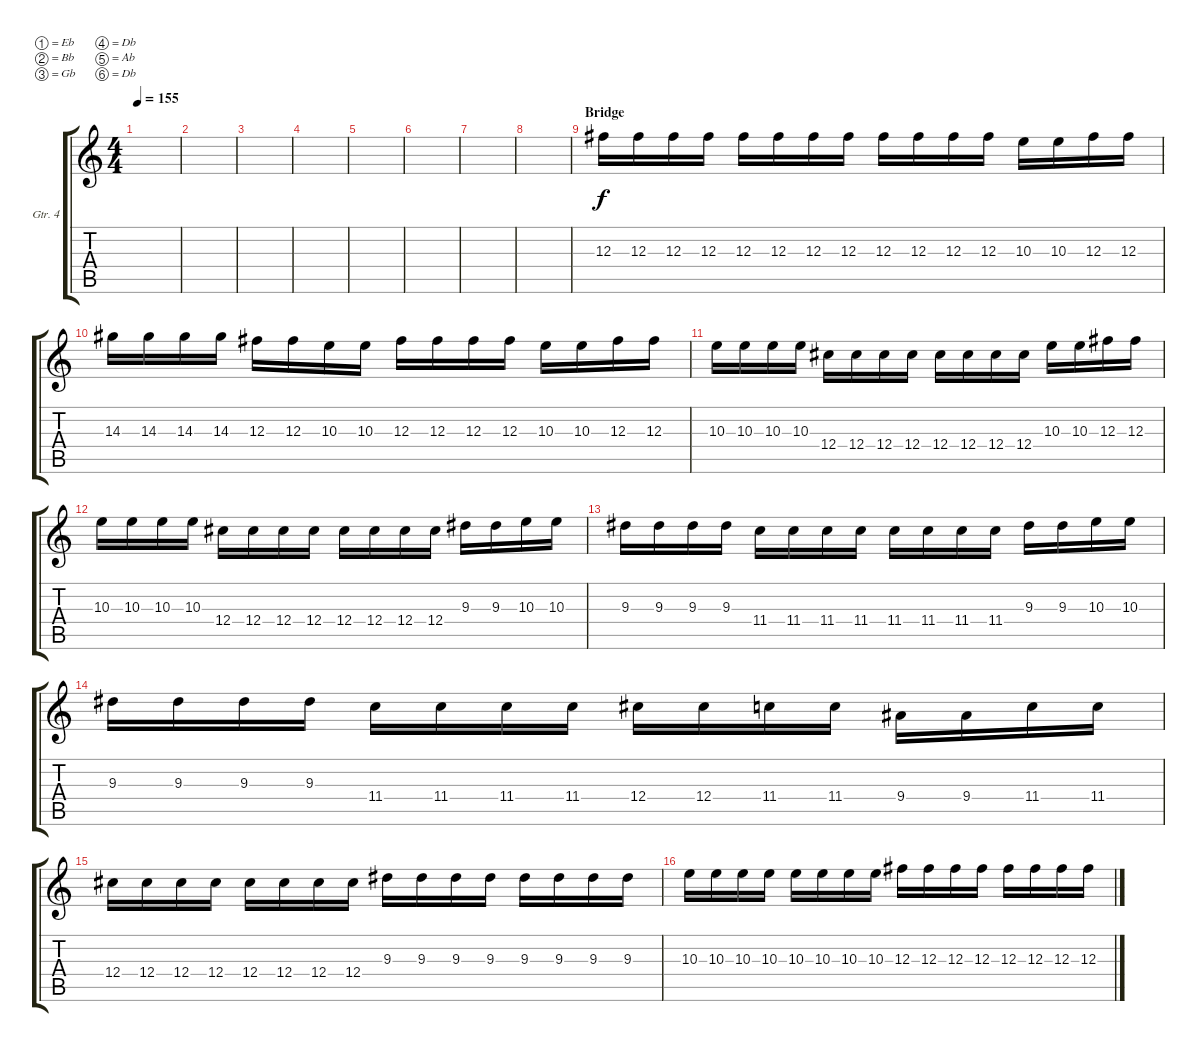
\defaultSystemsLayout 4
\bracketExtendMode groupsimilarinstruments
\firstSystemTrackNameOrientation horizontal
\otherSystemsTrackNameOrientation horizontal
\track ("Electric Guitar" "Gtr. 4") {instrument electricguitarclean}
\staff {score tabs}
\tuning (Eb4 Bb3 Gb3 Db3 Ab2 Db2)
\ts (4 4)
\tempo 155
\clef g2
\ks c
|
|
|
|
|
|
|
|
\section ("" "Bridge")
12.3.16 12.3.16 12.3.16 12.3.16 12.3.16 12.3.16 12.3.16 12.3.16 12.3.16 12.3.16 12.3.16 12.3.16 10.3.16 10.3.16 12.3.16 12.3.16 |
14.3.16 14.3.16 14.3.16 14.3.16 12.3.16 12.3.16 10.3.16 10.3.16 12.3.16 12.3.16 12.3.16 12.3.16 10.3.16 10.3.16 12.3.16 12.3.16 |
10.3.16 10.3.16 10.3.16 10.3.16 12.4.16 12.4.16 12.4.16 12.4.16 12.4.16 12.4.16 12.4.16 12.4.16 10.3.16 10.3.16 12.3.16 12.3.16 |
10.3.16 10.3.16 10.3.16 10.3.16 12.4.16 12.4.16 12.4.16 12.4.16 12.4.16 12.4.16 12.4.16 12.4.16 9.3.16 9.3.16 10.3.16 10.3.16 |
9.3.16 9.3.16 9.3.16 9.3.16 11.4.16 11.4.16 11.4.16 11.4.16 11.4.16 11.4.16 11.4.16 11.4.16 9.3.16 9.3.16 10.3.16 10.3.16 |
9.3.16 9.3.16 9.3.16 9.3.16 11.4.16 11.4.16 11.4.16 11.4.16 12.4.16 12.4.16 11.4.16 11.4.16 9.4.16 9.4.16 11.4.16 11.4.16 |
12.4.16 12.4.16 12.4.16 12.4.16 12.4.16 12.4.16 12.4.16 12.4.16 9.3.16 9.3.16 9.3.16 9.3.16 9.3.16 9.3.16 9.3.16 9.3.16 |
10.3.16 10.3.16 10.3.16 10.3.16 10.3.16 10.3.16 10.3.16 10.3.16 12.3.16 12.3.16 12.3.16 12.3.16 12.3.16 12.3.16 12.3.16 12.3.16
